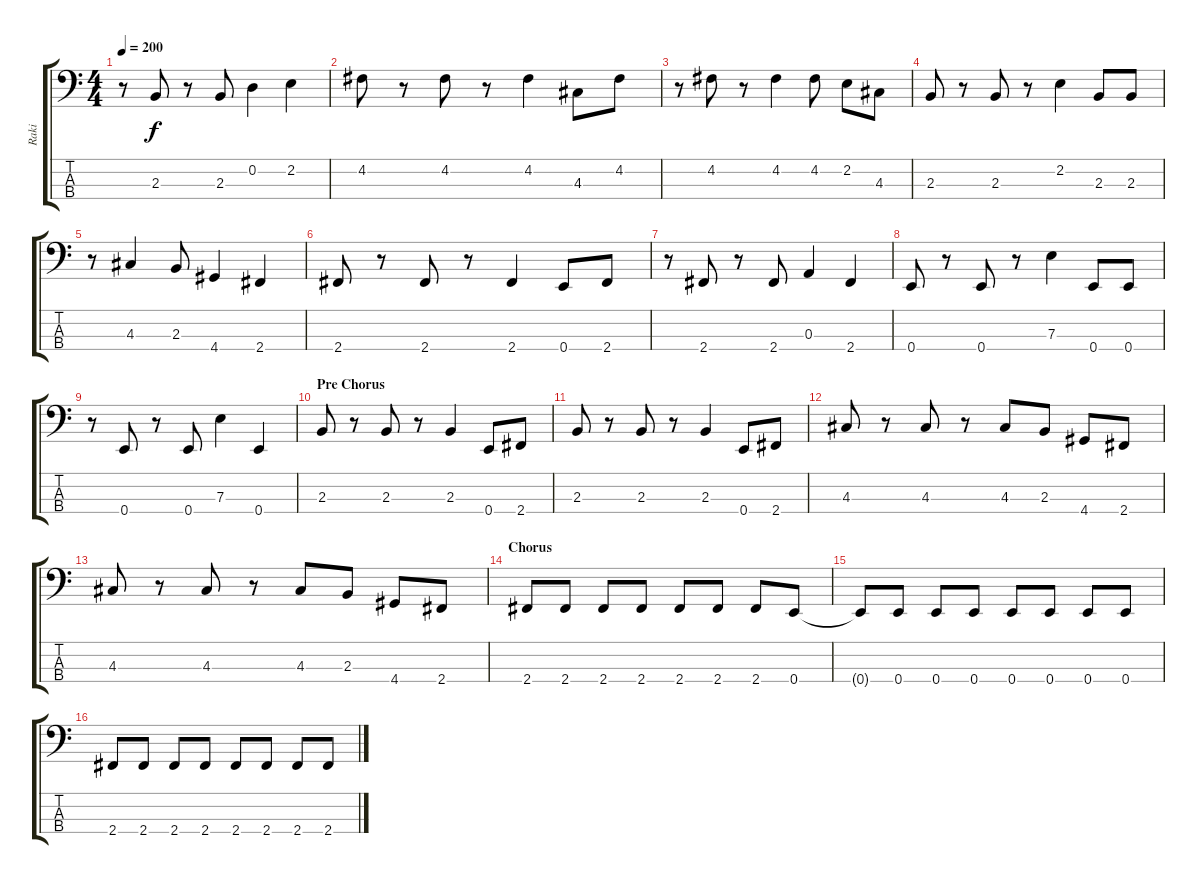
\track ("Raki" "Raki") {instrument electricbassfinger}
\staff {score tabs}
\tuning (G2 D2 A1 E1) {hide}
\ts (4 4)
\tempo 200
\clef f4
\ks c
r.8{dy f} 2.3.8 r.8 2.3.8 0.2.4 2.2.4 |
4.2.8 r.8 4.2.8 r.8 4.2.4 4.3.8 4.2.8 |
r.8 4.2.8 r.8 4.2.4 4.2.8 2.2.8 4.3.8 |
2.3.8 r.8 2.3.8 r.8 2.2.4 2.3.8 2.3.8 |
r.8 4.3.4 2.3.8 4.4.4 2.4.4 |
2.4.8 r.8 2.4.8 r.8 2.4.4 0.4.8 2.4.8 |
r.8 2.4.8 r.8 2.4.8 0.3.4 2.4.4 |
0.4.8 r.8 0.4.8 r.8 7.3.4 0.4.8 0.4.8 |
r.8 0.4.8 r.8 0.4.8 7.3.4 0.4.4 |
\section ("" "Pre Chorus")
2.3.8 r.8 2.3.8 r.8 2.3.4 0.4.8 2.4.8 |
2.3.8 r.8 2.3.8 r.8 2.3.4 0.4.8 2.4.8 |
4.3.8 r.8 4.3.8 r.8 4.3.8 2.3.8 4.4.8 2.4.8 |
4.3.8 r.8 4.3.8 r.8 4.3.8 2.3.8 4.4.8 2.4.8 |
\section ("" "Chorus")
2.4.8 2.4.8 2.4.8 2.4.8 2.4.8 2.4.8 2.4.8 0.4.8 |
0.4{t}.8 0.4.8 0.4.8 0.4.8 0.4.8 0.4.8 0.4.8 0.4.8 |
2.4.8 2.4.8 2.4.8 2.4.8 2.4.8 2.4.8 2.4.8 2.4.8
